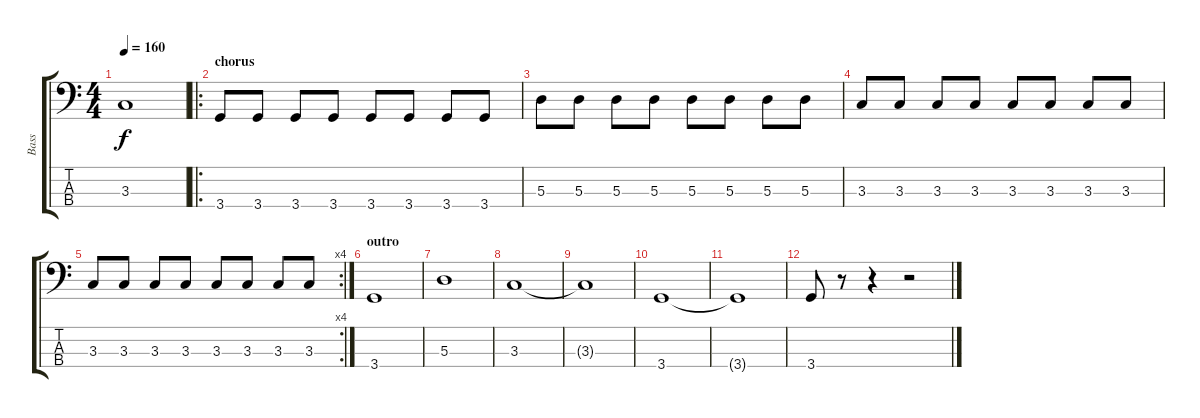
\track ("Bass" "Bass") {instrument electricbasspick}
\staff {score tabs}
\tuning (G2 D2 A1 E1) {hide}
\ts (4 4)
\tempo 160
\clef f4
\ks c
3.3{t}.1{dy f} |
\ro
\section ("" "chorus")
3.4.8 3.4.8 3.4.8 3.4.8 3.4.8 3.4.8 3.4.8 3.4.8 |
5.3.8 5.3.8 5.3.8 5.3.8 5.3.8 5.3.8 5.3.8 5.3.8 |
3.3.8 3.3.8 3.3.8 3.3.8 3.3.8 3.3.8 3.3.8 3.3.8 |
\rc 4
3.3.8 3.3.8 3.3.8 3.3.8 3.3.8 3.3.8 3.3.8 3.3.8 |
\section ("" "outro")
3.4.1 |
5.3.1 |
3.3.1 |
3.3{t}.1 |
3.4.1 |
3.4{t}.1 |
3.4.8 r.8 r.4 r.2
